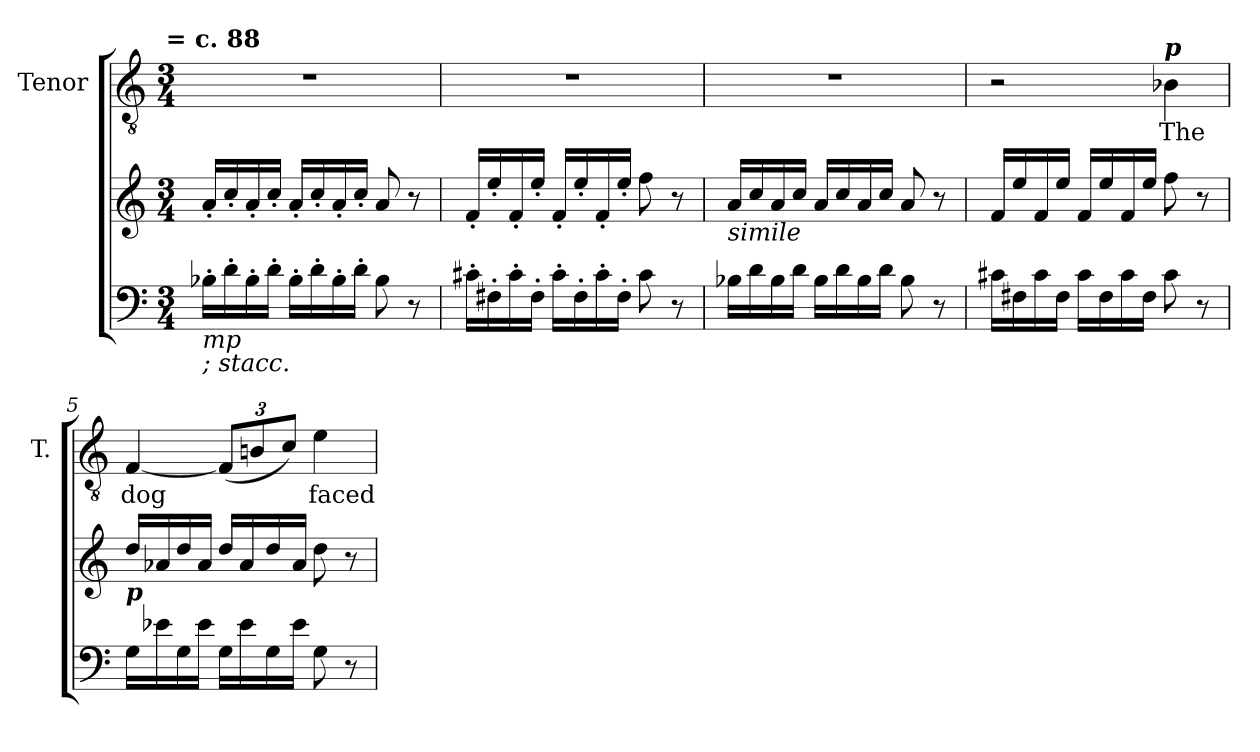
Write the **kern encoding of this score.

**kern	**kern	**kern	**text
*part2	*part2	*part1	*part1
*staff3	*staff2	*staff1	*staff1
*	*	*I"Tenor	*
*	*	*I'T.	*
*clefF4	*clefG2	*clefGv2	*
*k[]	*k[]	*k[]	*
!!LO:TX:omd:t= = c. 88
*M3/4	*M3/4	*M3/4	*
*MM120	*MM120	*MM120	*
=1	=1	=1	=1
!LO:TX:b:i:t=mp\n; stacc.	!	!	!
16B-X'\LL	16a'/LL	2.r	.
16d'\	16cc'/	.	.
16B-'\	16a'/	.	.
16d'\JJ	16cc'/JJ	.	.
16B-'\LL	16a'/LL	.	.
16d'\	16cc'/	.	.
16B-'\	16a'/	.	.
16d'\JJ	16cc'/JJ	.	.
8B-\	8a/	.	.
8r	8r	.	.
=2	=2	=2	=2
16c#X'\LL	16f'/LL	2.r	.
16F#X'\	16ee'/	.	.
16c#'\	16f'/	.	.
16F#'\JJ	16ee'/JJ	.	.
16c#'\LL	16f'/LL	.	.
16F#'\	16ee'/	.	.
16c#'\	16f'/	.	.
16F#'\JJ	16ee'/JJ	.	.
8c#\	8ff\	.	.
8r	8r	.	.
=3	=3	=3	=3
!	!LO:TX:b:i:t=simile	!	!
16B-X\LL	16a/LL	2.r	.
16d\	16cc/	.	.
16B-\	16a/	.	.
16d\JJ	16cc/JJ	.	.
16B-\LL	16a/LL	.	.
16d\	16cc/	.	.
16B-\	16a/	.	.
16d\JJ	16cc/JJ	.	.
8B-\	8a/	.	.
8r	8r	.	.
!!LO:LB:g=z
=4	=4	=4	=4
16c#X\LL	16f/LL	2r	.
16F#X\	16ee/	.	.
16c#\	16f/	.	.
16F#\JJ	16ee/JJ	.	.
16c#\LL	16f/LL	.	.
16F#\	16ee/	.	.
16c#\	16f/	.	.
16F#\JJ	16ee/JJ	.	.
!	!	!LO:TX:a:Bi:t=p	!
8c#\	8ff\	4B-X\	The
8r	8r	.	.
=5	=5	=5	=5
!	!LO:TX:b:Bi:t=p	!	!
16G\LL	16dd/LL	[4F/	dog
16e-X\	16a-X/	.	.
16G\	16dd/	.	.
16e-\JJ	16a-/JJ	.	.
*	*	*Xbrackettup	*
16G\LL	16dd/LL	(>12F/L]	.
16e-\	16a-/	.	.
.	.	12Bn/	.
16G\	16dd/	.	.
.	.	12c/J)	.
16e-\JJ	16a-/JJ	.	.
8G\	8dd\	4e\	faced
8r	8r	.	.
=	=	=	=
*-	*-	*-	*-
